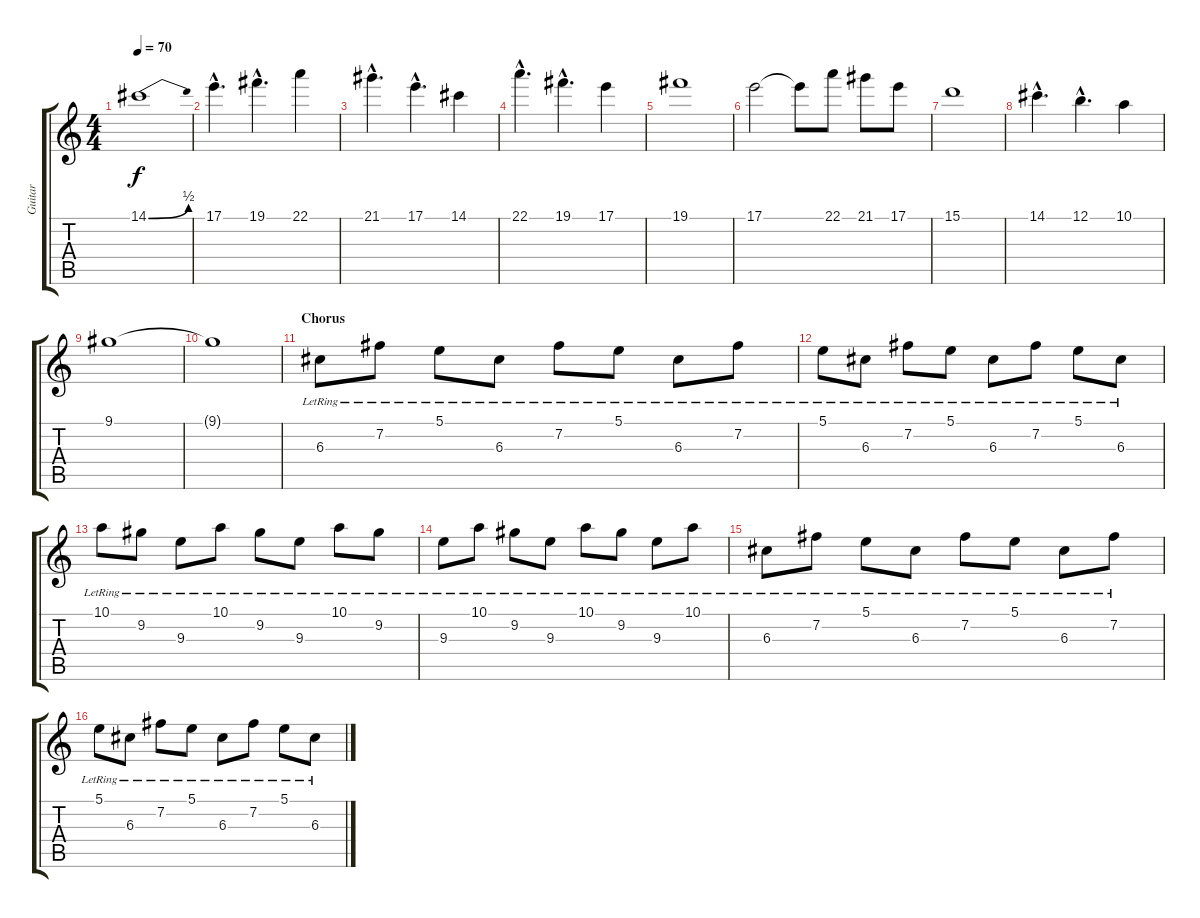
\track ("Guitar" "Guitar") {instrument electricguitarjazz}
\staff {score tabs}
\tuning (B3 B3 G3 D3 A2 E2) {hide}
\ts (4 4)
\tempo 70
\clef g2
\ks c
14.1{be (bend 0 0 60 2)}.1{dy f} |
17.1{hac}.4{d} 19.1{hac}.4{d} 22.1.4 |
21.1{hac}.4{d} 17.1{hac}.4{d} 14.1.4 |
22.1{hac}.4{d} 19.1{hac}.4{d} 17.1.4 |
19.1.1 |
17.1.2 17.1{t}.8 22.1.8 21.1.8 17.1.8 |
15.1.1 |
14.1{hac}.4{d} 12.1{hac}.4{d} 10.1.4 |
9.1.1 |
9.1{t}.1 |
\section ("" "Chorus")
6.3{lr}.8 7.2{lr}.8 5.1{lr}.8 6.3{lr}.8 7.2{lr}.8 5.1{lr}.8 6.3{lr}.8 7.2{lr}.8 |
5.1{lr}.8 6.3{lr}.8 7.2{lr}.8 5.1{lr}.8 6.3{lr}.8 7.2{lr}.8 5.1{lr}.8 6.3{lr}.8 |
10.1{lr}.8 9.2{lr}.8 9.3{lr}.8 10.1{lr}.8 9.2{lr}.8 9.3{lr}.8 10.1{lr}.8 9.2{lr}.8 |
9.3{lr}.8 10.1{lr}.8 9.2{lr}.8 9.3{lr}.8 10.1{lr}.8 9.2{lr}.8 9.3{lr}.8 10.1{lr}.8 |
6.3{lr}.8 7.2{lr}.8 5.1{lr}.8 6.3{lr}.8 7.2{lr}.8 5.1{lr}.8 6.3{lr}.8 7.2{lr}.8 |
5.1{lr}.8 6.3{lr}.8 7.2{lr}.8 5.1{lr}.8 6.3{lr}.8 7.2{lr}.8 5.1{lr}.8 6.3{lr}.8
